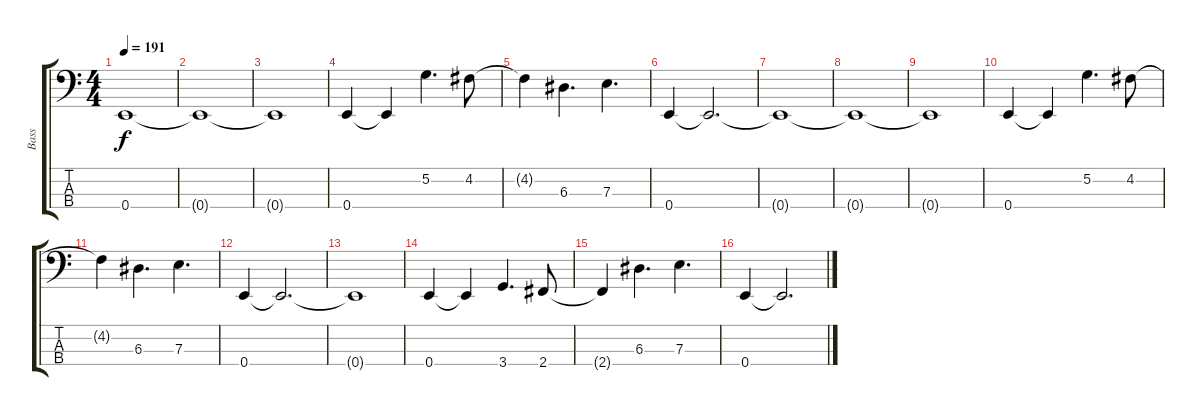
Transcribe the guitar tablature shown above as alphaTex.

\track ("Bass" "Bass") {instrument electricbassfinger}
\staff {score tabs}
\tuning (G2 D2 A1 E1) {hide}
\ts (4 4)
\tempo 191
\clef f4
\ks c
0.4{t}.1{dy f} |
0.4{t}.1 |
0.4{t}.1 |
0.4.4 0.4{t}.4 5.2.4{d} 4.2.8 |
4.2{t}.4 6.3.4{d} 7.3.4{d} |
0.4.4 0.4{t}.2{d} |
0.4{t}.1 |
0.4{t}.1 |
0.4{t}.1 |
0.4.4 0.4{t}.4 5.2.4{d} 4.2.8 |
4.2{t}.4 6.3.4{d} 7.3.4{d} |
0.4.4 0.4{t}.2{d} |
0.4{t}.1 |
0.4.4 0.4{t}.4 3.4.4{d} 2.4.8 |
2.4{t}.4 6.3.4{d} 7.3.4{d} |
0.4.4 0.4{t}.2{d}
